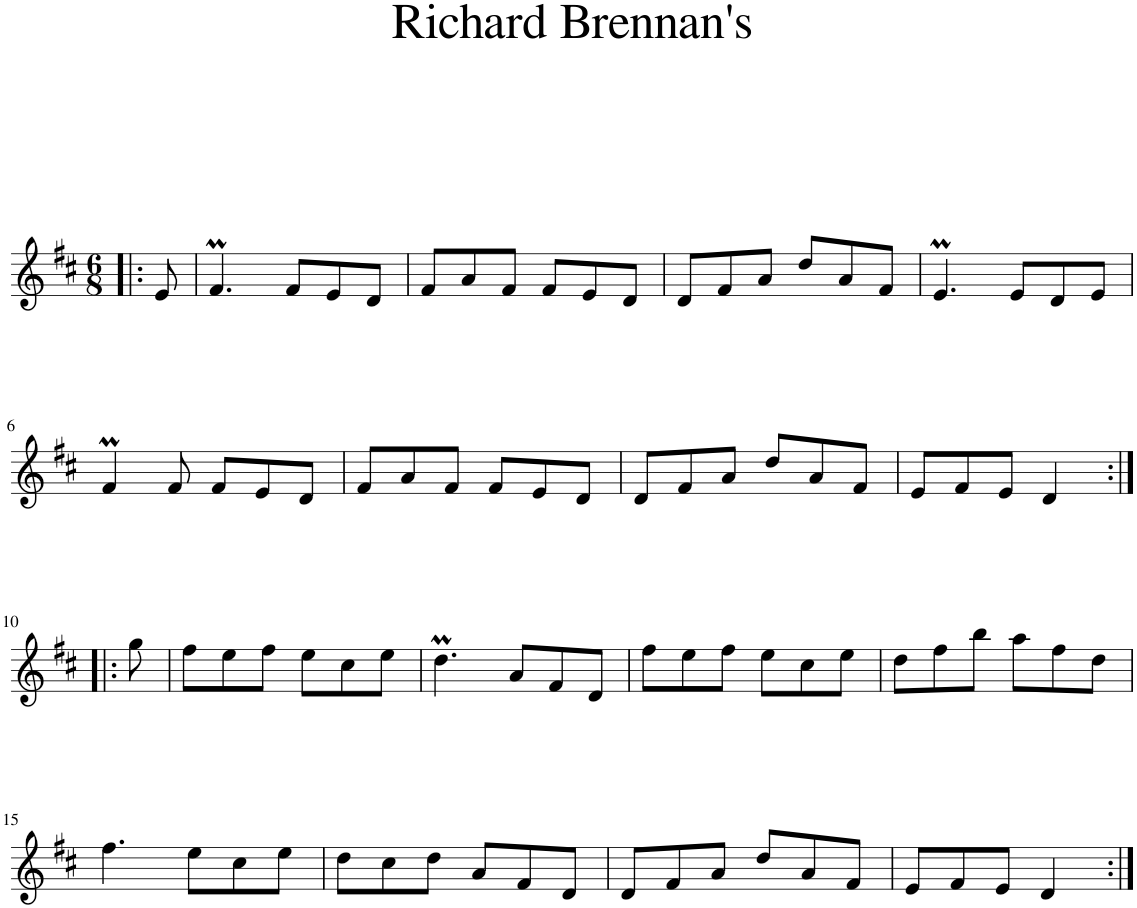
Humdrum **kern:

**kern
*part1
*staff1
*I"Piano
*I'Pno
*clefG2
*k[f#c#]
*D:
*M6/8
=1!|:
8e/
=2
4.f#m/
8f#/L
8e/
8d/J
=3
8f#/L
8a/
8f#/J
8f#/L
8e/
8d/J
=4
8d/L
8f#/
8a/J
8dd/L
8a/
8f#/J
=5
4.eM/
8e/L
8d/
8e/J
!!LO:LB:g=z
=6
4f#m/
8f#/
8f#/L
8e/
8d/J
=7
8f#/L
8a/
8f#/J
8f#/L
8e/
8d/J
=8
8d/L
8f#/
8a/J
8dd/L
8a/
8f#/J
=9
8e/L
8f#/
8e/J
4d/
!!LO:LB:g=z
=10:|!|:
8gg\
=11
8ff#\L
8ee\
8ff#\J
8ee\L
8cc#\
8ee\J
=12
4.ddM\
8a/L
8f#/
8d/J
=13
8ff#\L
8ee\
8ff#\J
8ee\L
8cc#\
8ee\J
=14
8dd\L
8ff#\
8bb\J
8aa\L
8ff#\
8dd\J
!!LO:LB:g=z
=15
4.ff#\
8ee\L
8cc#\
8ee\J
=16
8dd\L
8cc#\
8dd\J
8a/L
8f#/
8d/J
=17
8d/L
8f#/
8a/J
8dd/L
8a/
8f#/J
=18
8e/L
8f#/
8e/J
4d/
=:|!
*-
